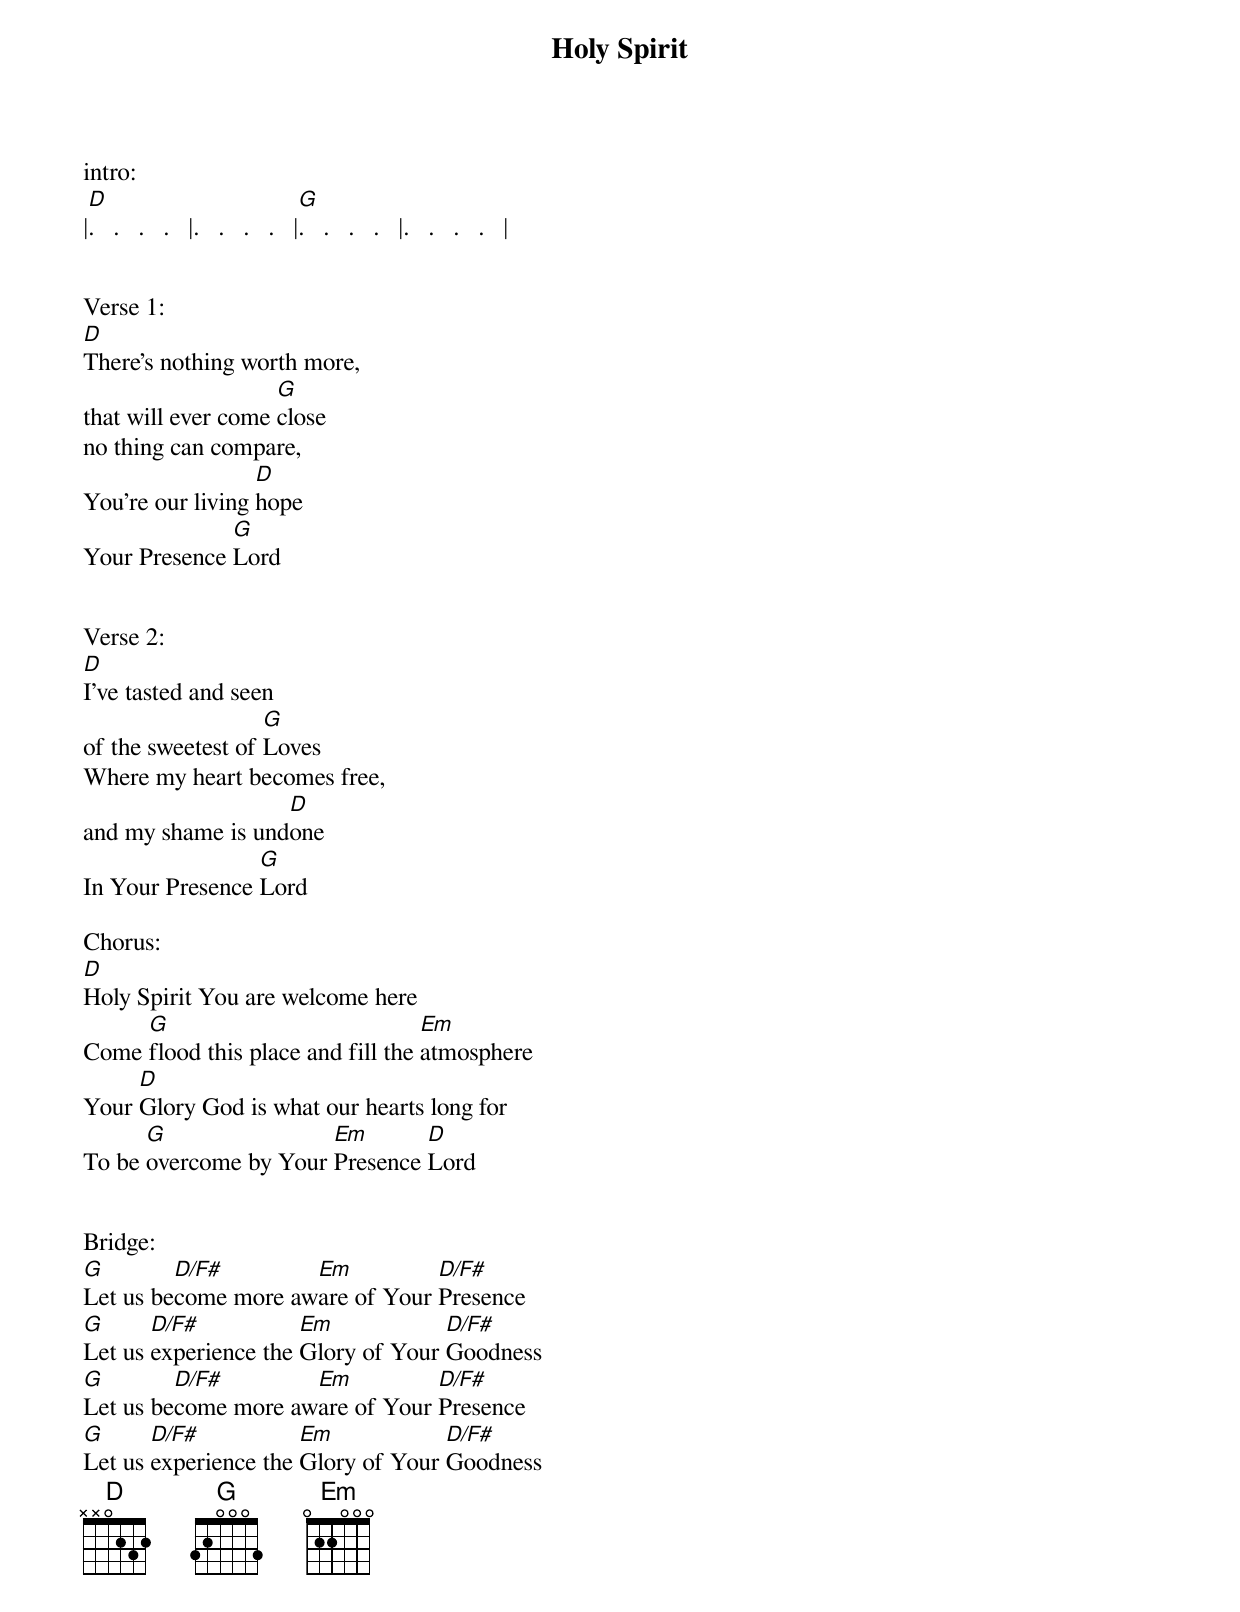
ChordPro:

{title: Holy Spirit}
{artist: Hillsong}
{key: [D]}

intro:
|[D].   .   .   .   |.   .   .   .   |[G].   .   .   .   |.   .   .   .   |


Verse 1:
[D]There's nothing worth more,
that will ever come [G]close
no thing can compare,
You're our living [D]hope
Your Presence [G]Lord


Verse 2:
[D]I've tasted and seen
of the sweetest of [G]Loves
Where my heart becomes free,
and my shame is und[D]one
In Your Presence [G]Lord

Chorus:
[D]Holy Spirit You are welcome here
Come [G]flood this place and fill the [Em]atmosphere
Your [D]Glory God is what our hearts long for
To be [G]overcome by Your [Em]Presence [D]Lord


Bridge:
[G]Let us be[D/F#]come more aw[Em]are of Your [D/F#]Presence
[G]Let us [D/F#]experience the [Em]Glory of Your [D/F#]Goodness
[G]Let us be[D/F#]come more aw[Em]are of Your [D/F#]Presence
[G]Let us [D/F#]experience the [Em]Glory of Your [D/F#]Goodness
